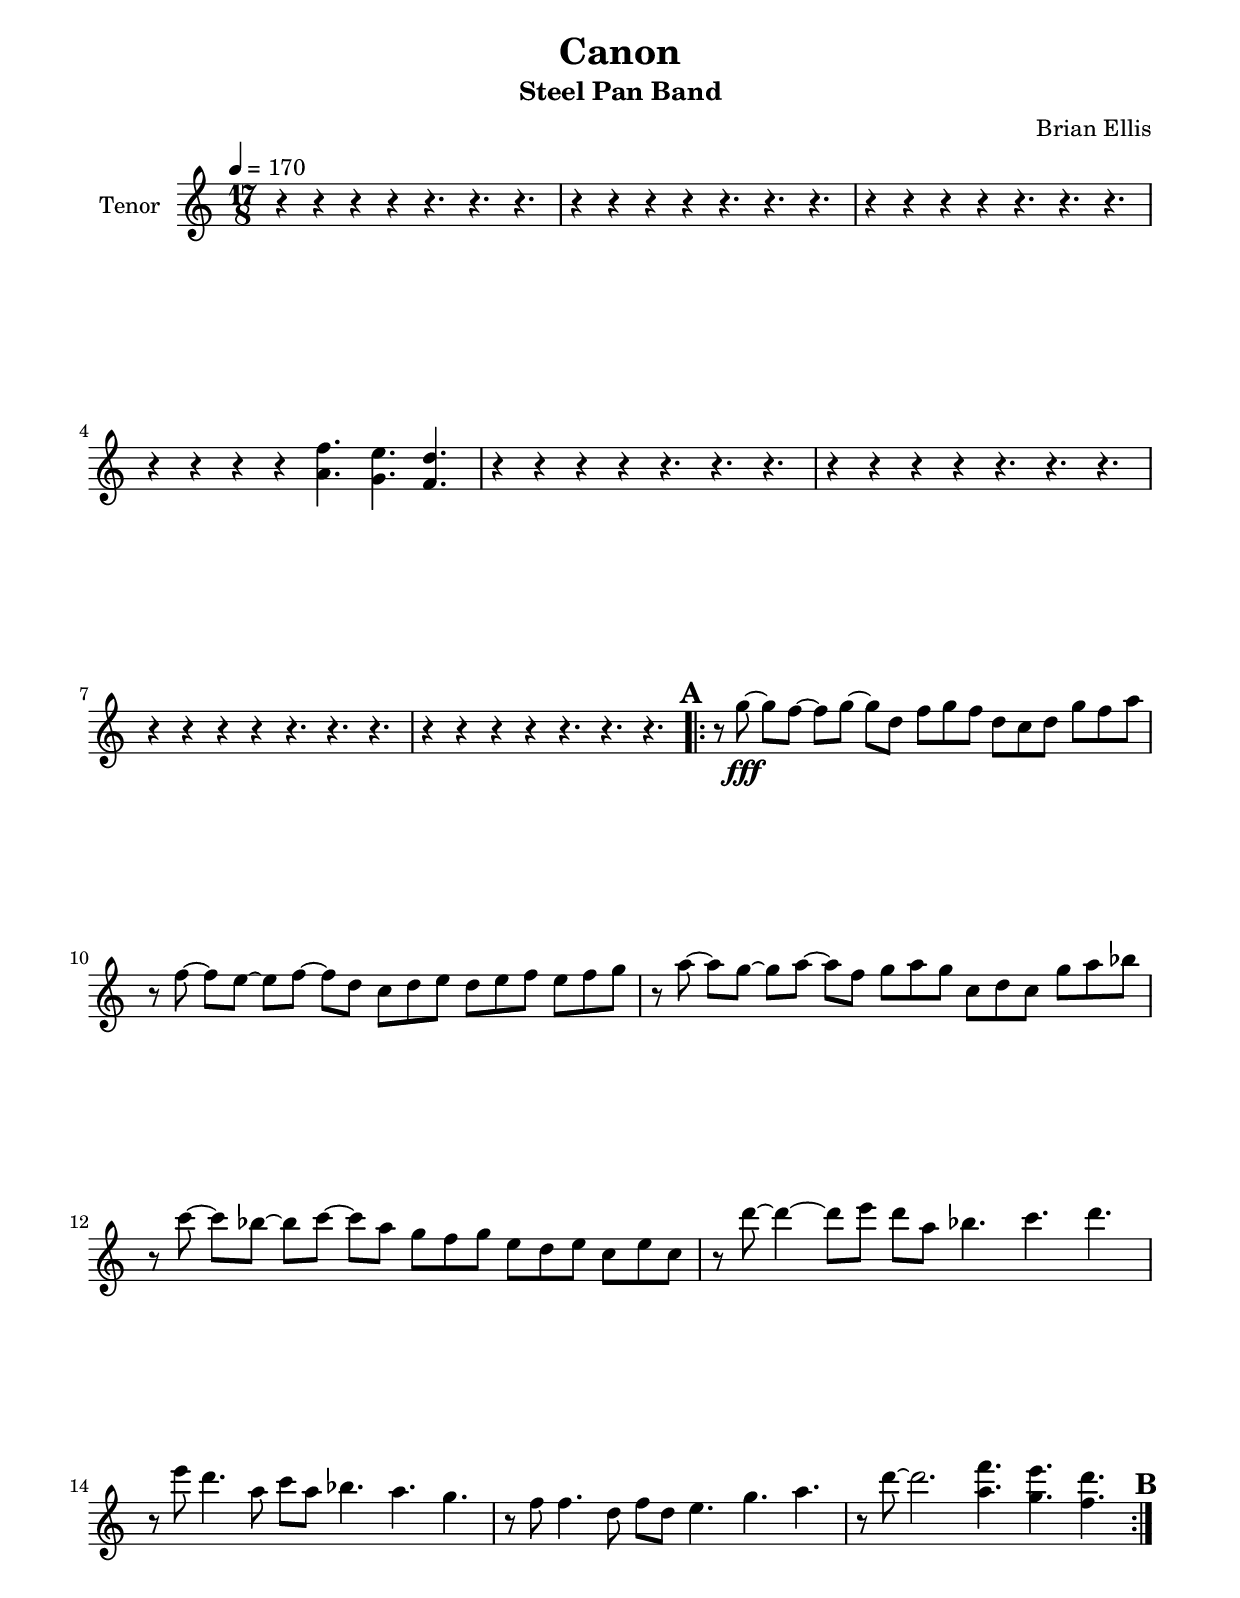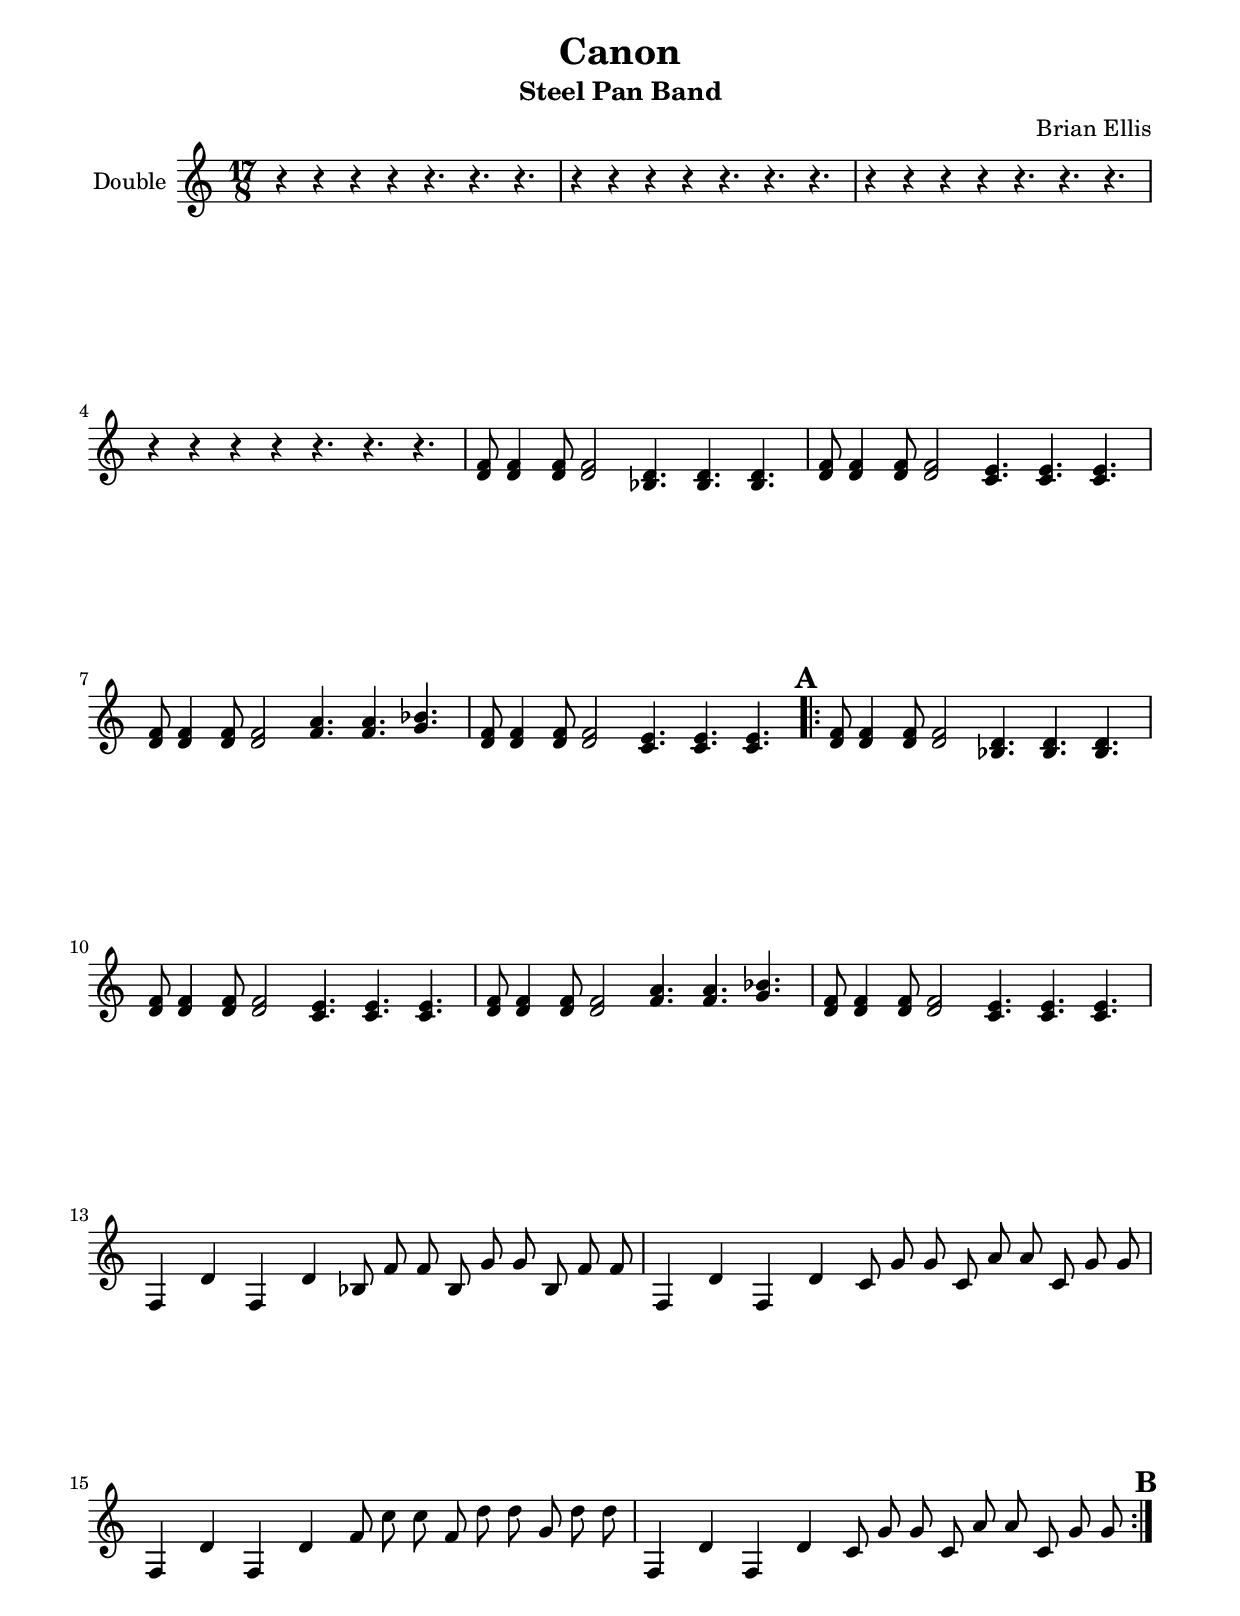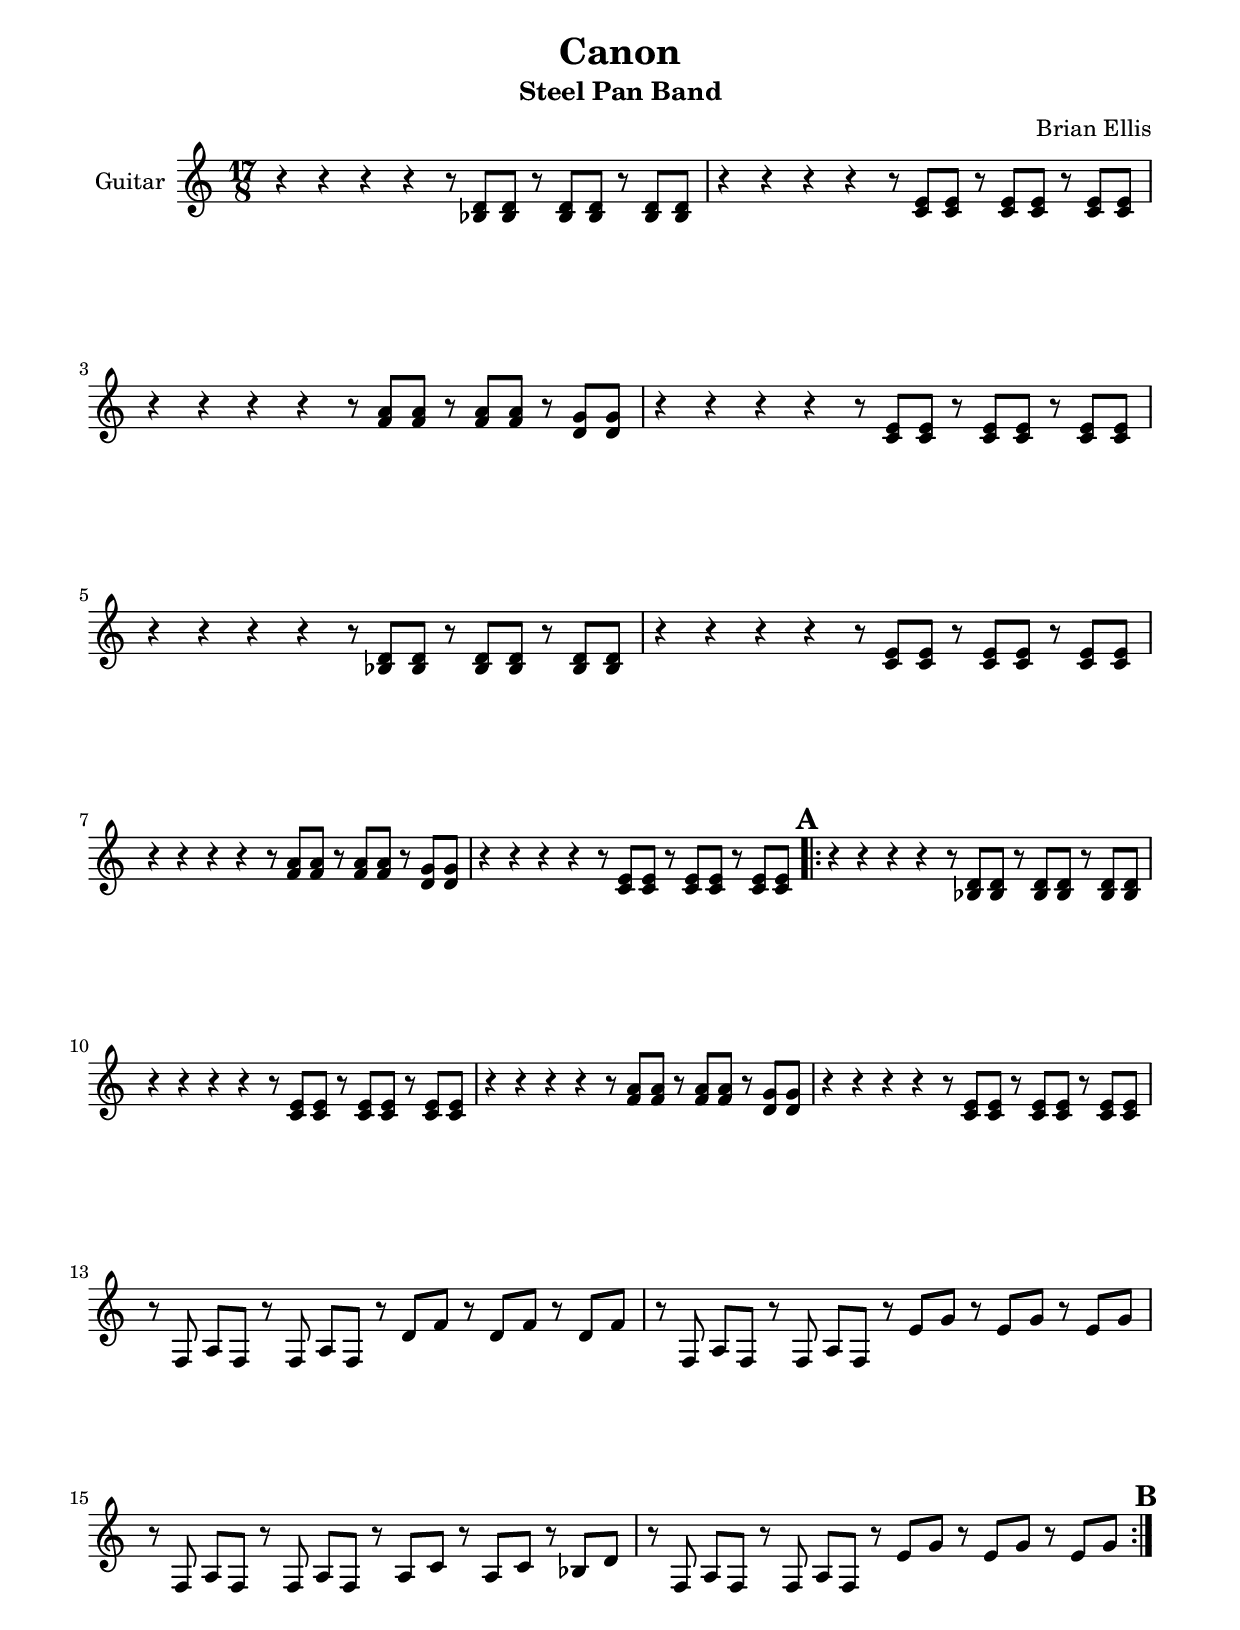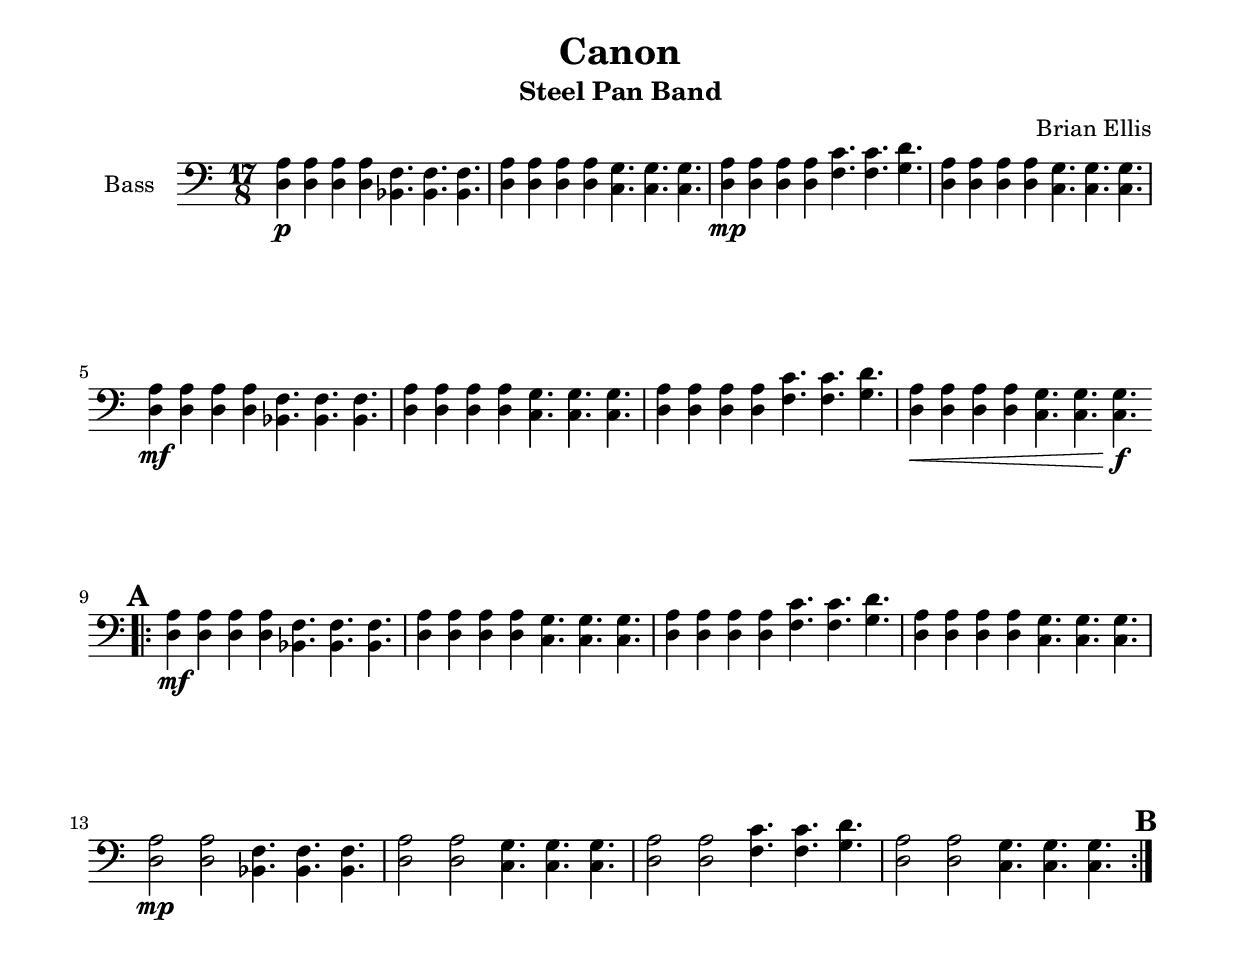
\version "2.18.2"
	
%#(set-global-staff-size 13)

\header{
title =""
subtitle="Tenor"
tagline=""
composer = "Brian Ellis"
}

Tenor = {
	\tempo 4 = 170
	\time 17/8
	\set Staff.beatStructure = #'(2 2 2 2 3 3 3)
	r4 r r r r4. r r
	r4 r r r r4. r r
	r4 r r r r4. r r
	r4 r r r <f a,>4. <e g,> <d f,>
	r4 r r r r4. r r
	r4 r r r r4. r r
	r4 r r r r4. r r
	r4 r r r r4. r r

	\mark \default
	\bar ".|:"

	r8 g8\fff ~g f~f g~g d f g f d c d g f a
	r f~f e~e f~f d c d e d e f e f g
	r a~a g~g a~a f g a g c, d c g' a bes
	r c~c bes~bes c~c a g f g e d e c e c
	
	r8 d'8~ d4 ~d8 e d a bes4. c d
	r8 e d4. a8 c a bes4. a g
	r8 f f4. d8  f d e4. g a
	r8 d8 ~d2. <f a,>4. <e g,> <d f,>
	
	
	\mark \default
	\bar ":|."

}




\header{
title =""
subtitle="DoubleTenor"
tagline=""
composer = "Brian Ellis"
}

Double = {
	\time 17/8
	r4 r r r r4. r r
	r4 r r r r4. r r
	r4 r r r r4. r r
	r4 r r r r4. r r

	<d f>8 <d f>4 <d f>8 <d f>2 <bes d>4. <bes d> <bes d>
	<d f>8 <d f>4 <d f>8 <d f>2 <c e>4. <c e> <c e>
	<d f>8 <d f>4 <d f>8 <d f>2 <f a>4. <f a> <g bes>
	<d f>8 <d f>4 <d f>8 <d f>2 <c e>4. <c e> <c e>

	\mark \default
	\bar ".|:"

	<d f>8 <d f>4 <d f>8 <d f>2 <bes d>4. <bes d> <bes d>
	<d f>8 <d f>4 <d f>8 <d f>2 <c e>4. <c e> <c e>
	<d f>8 <d f>4 <d f>8 <d f>2 <f a>4. <f a> <g bes>
	<d f>8 <d f>4 <d f>8 <d f>2 <c e>4. <c e> <c e>

	f,4 d' f, d' bes8 f' f bes, g' g bes, f' f
	f,4 d' f, d' c8 g' g c, a' a c, g' g 
	f,4 d' f, d' f8 c' c f, d' d g, d' d
	f,,4 d' f, d' c8 g' g c, a' a c, g' g 

	\mark \default
	\bar ":|."

	
}




\header{
title =""
subtitle="Guitar"
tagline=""
composer = "Brian Ellis"
}

Guitar = {
	\time 17/8
	\clef treble
	\set Timing.beatStructure = #'(2 2 2 2 3 3 3)
	\set Score.markFormatter = #format-mark-box-alphabet

	r4 r r r r8 <bes' d> <bes d> r <bes d> <bes d> r <bes d> <bes d>
	r4 r r r r8 <c e> <c e> r8 <c e> <c e> r8 <c e> <c e> 
	r4 r r r r8 <f a> <f a> r8 <f a> <f a> r8 <g d> <g d>
	r4 r r r r8 <c, e> <c e> r8 <c e> <c e> r8 <c e> <c e> 

	r4 r r r r8 <bes d> <bes d> r <bes d> <bes d> r <bes d> <bes d>
	r4 r r r r8 <c e> <c e> r8 <c e> <c e> r8 <c e> <c e> 
	r4 r r r r8 <f a> <f a> r8 <f a> <f a> r8 <g d> <g d>
	r4 r r r r8 <c, e> <c e> r8 <c e> <c e> r8 <c e> <c e> 

	\mark \default
	\bar ".|:"

	r4 r r r r8 <bes d> <bes d> r <bes d> <bes d> r <bes d> <bes d>
	r4 r r r r8 <c e> <c e> r8 <c e> <c e> r8 <c e> <c e> 
	r4 r r r r8 <f a> <f a> r8 <f a> <f a> r8 <g d> <g d>
	r4 r r r r8 <c, e> <c e> r8 <c e> <c e> r8 <c e> <c e> 
	
	r8 f, a f r f a f r8 d' f r d f r d f
	r8 f, a f r f a f r8 e' g r e g r e g
	r8 f, a f r f a f r8 a c r a c r bes d
	r8 f, a f r f a f r8 e' g r e g r e g

	\mark \default
	\bar ":|."
	
}




\header{
title =""
subtitle="Bass"
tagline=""
composer = "Brian Ellis"
}

Bass = {
	\time 17/8
	\set Timing.beatStructure = #'(2 2 2 2 3 3 3)
	\clef bass
	<d a'>4\p <d a'> <d a'> <d a'> <bes f'>4. <bes f'> <bes f'>
	<d a'>4 <d a'> <d a'> <d a'> <c g'>4. <c g'> <c g'>
	<d a'>4\mp <d a'> <d a'> <d a'> <f c'>4. <f c'> <g d'>
	<d a'>4 <d a'> <d a'> <d a'> <c g'>4. <c g'> <c g'>

	<d a'>4\mf <d a'> <d a'> <d a'> <bes f'>4. <bes f'> <bes f'>
	<d a'>4 <d a'> <d a'> <d a'> <c g'>4. <c g'> <c g'>
	<d a'>4 <d a'> <d a'> <d a'> <f c'>4. <f c'> <g d'>
	<d a'>4\< <d a'> <d a'> <d a'> <c g'>4. <c g'> <c g'>\!\f
	
	\mark \default
	\bar ".|:"
	
	<d a'>4\mf <d a'> <d a'> <d a'> <bes f'>4. <bes f'> <bes f'>
	<d a'>4 <d a'> <d a'> <d a'> <c g'>4. <c g'> <c g'>
	<d a'>4 <d a'> <d a'> <d a'> <f c'>4. <f c'> <g d'>
	<d a'>4 <d a'> <d a'> <d a'> <c g'>4. <c g'> <c g'>
	
	<d a'>2\mp <d a'> <bes f'>4. <bes f'> <bes f'>
	<d a'>2 <d a'> <c g'>4. <c g'> <c g'>
	<d a'>2 <d a'> <f c'>4. <f c'> <g d'>
	<d a'>2 <d a'> <c g'>4. <c g'> <c g'>
	
	\mark \default
	\bar ":|."
	
	
	
}





\paper{
  left-margin = 1.5\cm
  right-margin = 1.5\cm
  top-margin = 1.5\cm
  bottom-margin = 1.5\cm
  print-all-headers = ##t
  print-page-number = ##f
  % #(set-paper-size "letter" 'landscape)
}

\header{
title ="Canon"
subtitle = "Steel Pan Band"
composer = "Brian Ellis"
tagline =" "
}

\pageBreak

\score{
\midi {}
\layout{}


<<
\new Staff \with {
  instrumentName = #"Tenor"
  midiInstrument = "Steel Drums"
}{ \relative c'' {\Tenor}	}
>>
}

\pageBreak

\score{
\midi {}
\layout{}


\new Staff \with {
  instrumentName = #"Double"
  midiInstrument = "Steel Drums"
}{	\relative c' {\Double}	}
}

\pageBreak

\score{
\midi {}
\layout{}

\new Staff \with {
  instrumentName = #"Guitar"
  midiInstrument = "Steel Drums"
}{	\relative c {\Guitar}	}

}

\pageBreak

\score{
\midi {}
\layout{}
\new Staff \with {
  instrumentName = #"Bass"
  midiInstrument = "Steel Drums"
}{	\relative c {\Bass}	}
}
